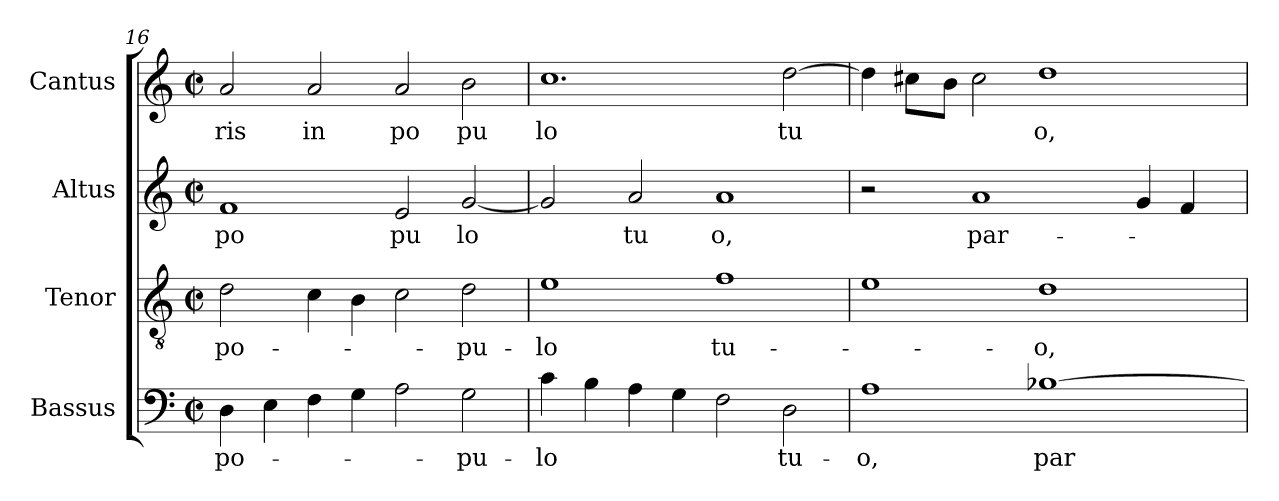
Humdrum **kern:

**kern	**text	**kern	**text	**kern	**text	**kern	**text
*part4	*part4	*part3	*part3	*part2	*part2	*part1	*part1
*staff4	*staff4	*staff3	*staff3	*staff2	*staff2	*staff1	*staff1
*I"Bassus	*	*I"Tenor	*	*I"Altus	*	*I"Cantus	*
*clefF4	*	*clefGv2	*	*clefG2	*	*clefG2	*
*M2/2	*	*M2/2	*	*M2/2	*	*M2/2	*
*met(c|)	*	*met(c|)	*	*met(c|)	*	*met(c|)	*
=16	=16	=16	=16	=16	=16	=16	=16
!	!LO:LY:b:cj	!	!LO:LY:b:cj	!	!LO:LY:b:cj	!	!LO:LY:b:cj
4D\	po-	2d\	po-	1f	po	2a/	ris
4E\	.	.	.	.	.	.	.
!	!	!	!	!	!	!	!LO:LY:b:cj
4F\	.	4c\	.	.	.	2a/	in
4G\	.	4B\	.	.	.	.	.
!	!	!	!	!	!LO:LY:b:cj	!	!LO:LY:b:cj
2A\	.	2c\	.	2e/	pu	2a/	po
!	!LO:LY:b:cj	!	!LO:LY:b:cj	!	!LO:LY:b:cj	!	!LO:LY:b:cj
2G\	-pu-	2d\	-pu-	[<2g/	lo	2b\	pu
=17	=17	=17	=17	=17	=17	=17	=17
!	!LO:LY:b:cj	!	!LO:LY:b:cj	!	!	!	!LO:LY:b:cj
4c\	-lo	1e	-lo	2g/]	.	1.cc	lo
4B\	.	.	.	.	.	.	.
!	!	!	!	!	!LO:LY:b:cj	!	!
4A\	.	.	.	2a/	tu	.	.
4G\	.	.	.	.	.	.	.
!	!	!	!LO:LY:b:cj	!	!LO:LY:b:cj	!	!
2F\	.	1f	tu-	1a	o,	.	.
!	!LO:LY:b:cj	!	!	!	!	!	!LO:LY:b:cj
2D\	tu-	.	.	.	.	[>2dd\	tu
!!LO:PB:g=z
=18	=18	=18	=18	=18	=18	=18	=18
!	!LO:LY:b:cj	!	!	!	!	!	!
*	*	*^	*	*	*	*^	*
1A	-o,	1e	4.ryy	.	2r	.	4dd\]	4ryy	.
.	.	.	.	.	.	.	8cc#\L	16ryy	.
.	.	.	.	.	.	.	.	1ryy	.
.	.	.	1ryy	.	.	.	8b\J	.	.
!	!	!	!	!	!	!LO:LY:b:cj	!	!	!
.	.	.	.	.	1a	par-	2cc#\	.	.
!	!LO:LY:b:cj	!	!	!LO:LY:b:cj	!	!	!	!	!LO:LY:b:cj
[>1B-X	par	1d	.	-o,	.	.	1dd	.	o,
.	.	.	.	.	.	.	.	2ryy	.
.	.	.	2ryy	.	.	.	.	.	.
.	.	.	.	.	4g/	.	.	.	.
.	.	.	.	.	4f/	.	.	.	.
.	.	.	.	.	.	.	.	8.ryy	.
.	.	.	8ryy	.	.	.	.	.	.
*	*	*v	*v	*	*	*	*v	*v	*
=	=	=	=	=	=	=	=
*-	*-	*-	*-	*-	*-	*-	*-
